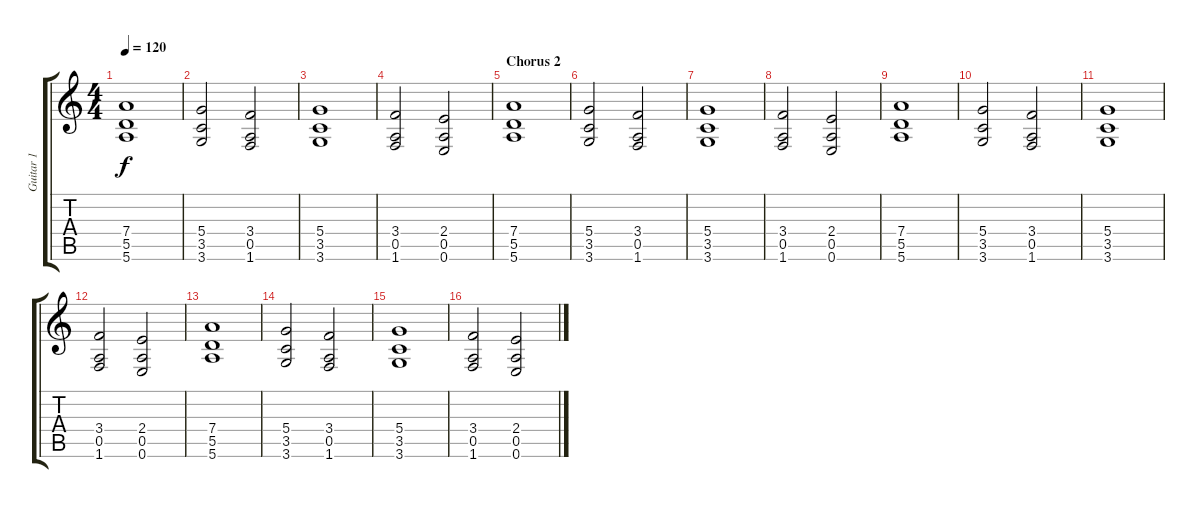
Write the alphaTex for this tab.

\track ("Guitar 1" "Guitar 1") {instrument distortionguitar}
\staff {score tabs}
\tuning (E4 B3 G3 D3 A2 E2) {hide}
\ts (4 4)
\tempo 120
\clef g2
\ks c
(7.4 5.5 5.6).1{dy f} |
(5.4 3.5 3.6).2 (3.4 0.5 1.6).2 |
(5.4 3.5 3.6).1 |
(3.4 0.5 1.6).2 (2.4 0.5 0.6).2 |
\section ("" "Chorus 2")
(7.4 5.5 5.6).1 |
(5.4 3.5 3.6).2 (3.4 0.5 1.6).2 |
(5.4 3.5 3.6).1 |
(3.4 0.5 1.6).2 (2.4 0.5 0.6).2 |
(7.4 5.5 5.6).1 |
(5.4 3.5 3.6).2 (3.4 0.5 1.6).2 |
(5.4 3.5 3.6).1 |
(3.4 0.5 1.6).2 (2.4 0.5 0.6).2 |
(7.4 5.5 5.6).1 |
(5.4 3.5 3.6).2 (3.4 0.5 1.6).2 |
(5.4 3.5 3.6).1 |
(3.4 0.5 1.6).2 (2.4 0.5 0.6).2
